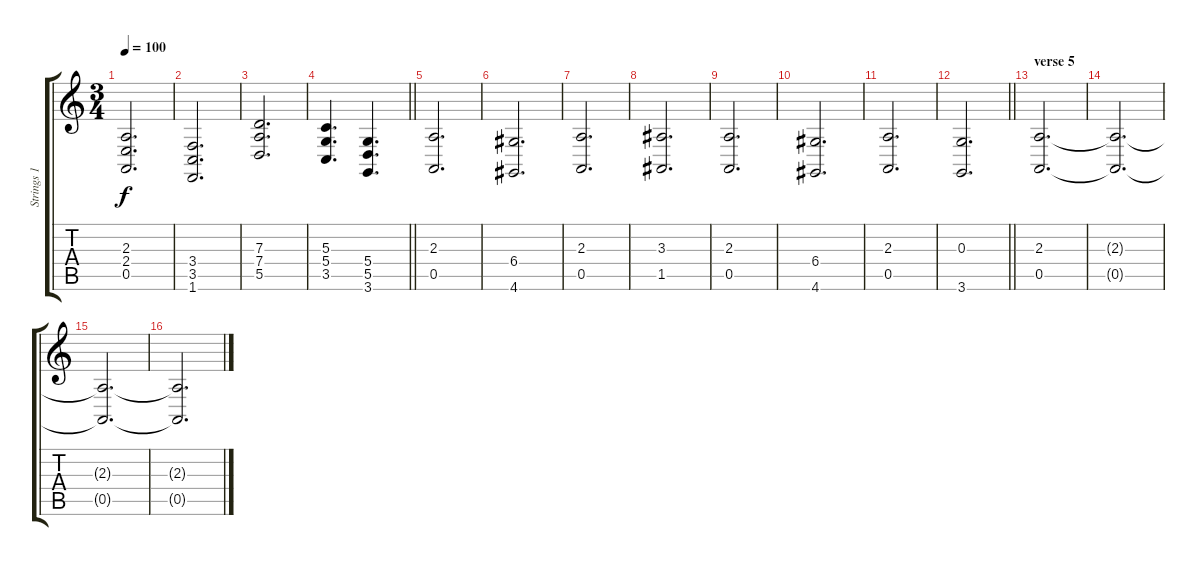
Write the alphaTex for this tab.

\track ("Strings 1" "Strings 1") {instrument stringensemble1}
\staff {score tabs}
\tuning (E4 B3 G3 D3 A2 E2) {hide}
\ts (3 4)
\tempo 100
\clef g2
\ks c
(2.3 2.4 0.5).2{d dy f} |
(3.4 3.5 1.6).2{d} |
(7.3 7.4 5.5).2{d} |
\barLineRight lightlight
(5.3 5.4 3.5).4{d} (5.4 5.5 3.6).4{d} |
\section ("" "")
(2.3 0.5).2{d} |
(6.4 4.6).2{d} |
(2.3 0.5).2{d} |
(3.3 1.5).2{d} |
(2.3 0.5).2{d} |
(6.4 4.6).2{d} |
(2.3 0.5).2{d} |
\barLineRight lightlight
(0.3 3.6).2{d} |
\section ("" "verse 5")
(2.3 0.5).2{d} |
(2.3{t} 0.5{t}).2{d} |
(2.3{t} 0.5{t}).2{d} |
(2.3{t} 0.5{t}).2{d}
